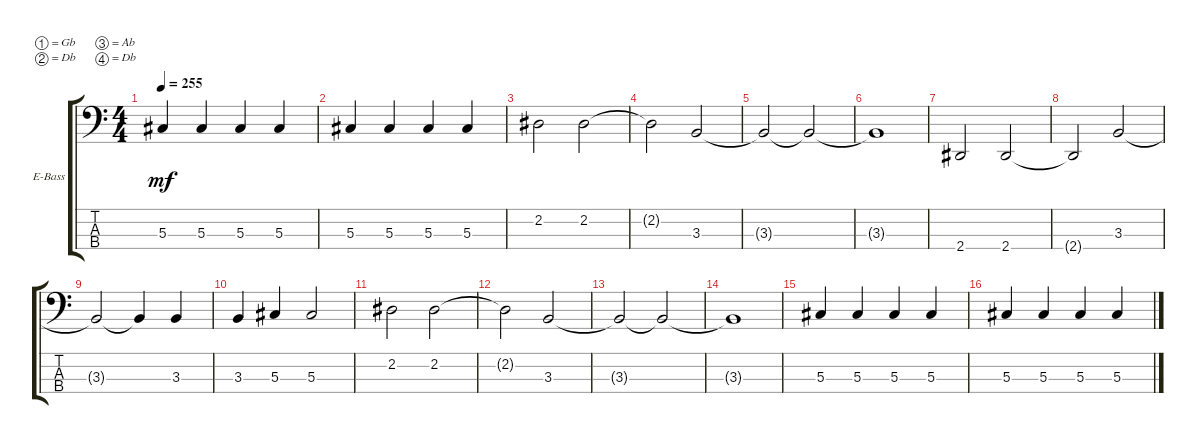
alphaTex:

\bracketExtendMode groupsimilarinstruments
\firstSystemTrackNameOrientation horizontal
\otherSystemsTrackNameOrientation horizontal
\track ("Bass" "E-Bass") {instrument electricbassfinger}
\staff {score tabs}
\tuning (Gb2 Db2 Ab1 Db1)
\ts (4 4)
\tempo 255
\clef f4
\ks c
5.3.4{dy mf} 5.3.4 5.3.4 5.3.4 |
5.3.4 5.3.4 5.3.4 5.3.4 |
2.2.2 2.2.2 |
2.2{t}.2 3.3.2 |
3.3{t}.2 3.3{t}.2 |
3.3{t}.1 |
2.4.2 2.4.2 |
2.4{t}.2 3.3.2 |
3.3{t}.2 3.3{t}.4 3.3.4 |
3.3.4 5.3.4 5.3.2 |
2.2.2 2.2.2 |
2.2{t}.2 3.3.2 |
3.3{t}.2 3.3{t}.2 |
3.3{t}.1 |
5.3.4 5.3.4 5.3.4 5.3.4 |
5.3.4 5.3.4 5.3.4 5.3.4
